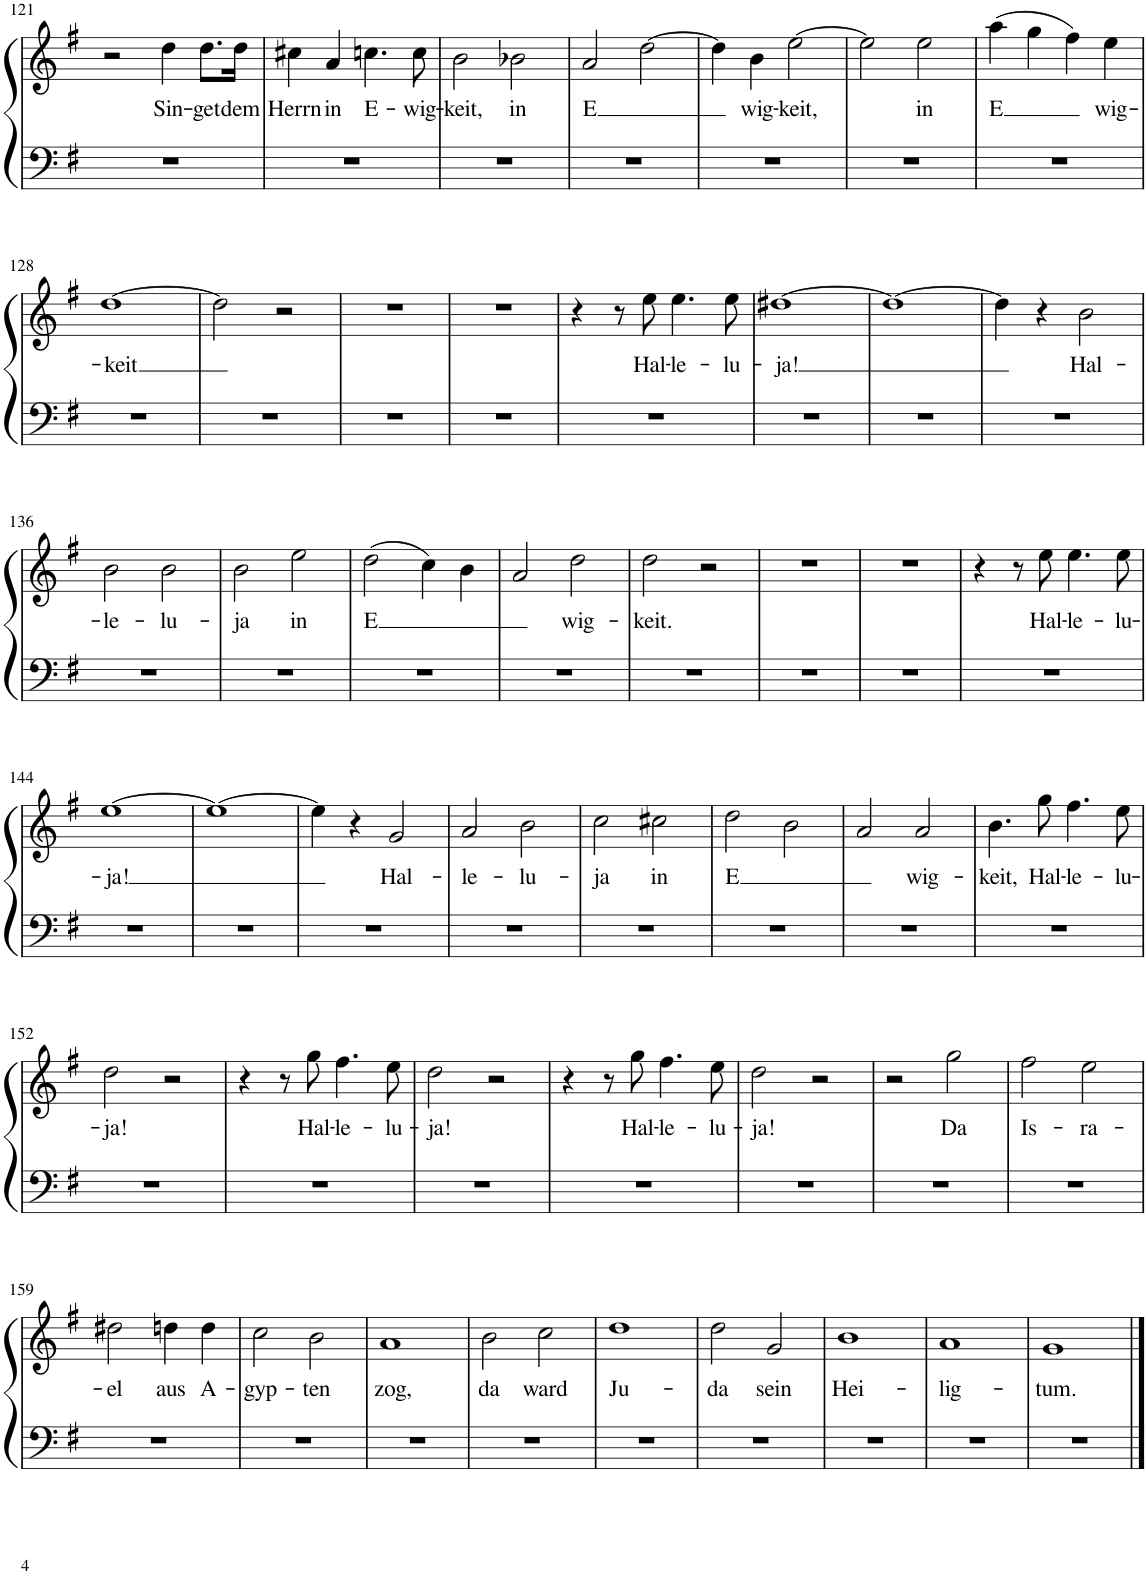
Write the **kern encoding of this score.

**kern	**kern	**text
*part1	*part1	*part1
*staff2	*staff1	*staff1
*I"Piano	*	*
*I'Pno.	*	*
!!LO:PB:g=z
*clefF4	*clefG2	*
*k[f#]	*k[f#]	*
*M2/2	*M2/2	*
*met(c|)	*met(c|)	*
=121	=121	=121
1r	2r	.
!	!	!LO:LY:b
.	4dd\	Sin-
!	!	!LO:LY:b
.	8.dd\L	-get
!	!	!LO:LY:b
.	16dd\Jk	dem
=122	=122	=122
!	!	!LO:LY:b
1r	4cc#X\	Herrn
!	!	!LO:LY:b
.	4a/	in
!	!	!LO:LY:b
.	4.ccn\	E-
!	!	!LO:LY:b
.	8cc\	-wig-
=123	=123	=123
!	!	!LO:LY:b
1r	2b\	-keit,
!	!	!LO:LY:b
.	2b-X\	in
=124	=124	=124
!	!	!LO:LY:b
1r	2a/	-E
.	[2dd\	.
=125	=125	=125
1r	4dd\]	.
!	!	!LO:LY:b
.	4b\	wig-
!	!	!LO:LY:b
.	[2ee\	-keit,
=126	=126	=126
1r	2ee\]	.
!	!	!LO:LY:b
.	2ee\	in
=127	=127	=127
!	!	!LO:LY:b
1r	(4aa\	E
.	4gg\	.
.	4ff#\)	.
!	!	!LO:LY:b
.	4ee\	wig-
!!LO:LB:g=z
=128	=128	=128
!	!	!LO:LY:b
1r	[1dd	-keit
=129	=129	=129
1r	2dd\]	.
.	2r	.
=130	=130	=130
1r	1r	.
=131	=131	=131
1r	1r	.
=132	=132	=132
1r	4r	.
.	8r	.
!	!	!LO:LY:b
.	8ee\	Hal-
!	!	!LO:LY:b
.	4.ee\	-le-
!	!	!LO:LY:b
.	8ee\	-lu-
=133	=133	=133
!	!	!LO:LY:b
1r	[1dd#X	-ja!
=134	=134	=134
1r	1dd#_	.
=135	=135	=135
1r	4dd#\]	.
.	4r	.
!	!	!LO:LY:b
.	2b\	Hal-
!!LO:LB:g=z
=136	=136	=136
!	!	!LO:LY:b
1r	2b\	-le-
!	!	!LO:LY:b
.	2b\	-lu-
=137	=137	=137
!	!	!LO:LY:b
1r	2b\	-ja
!	!	!LO:LY:b
.	2ee\	in
=138	=138	=138
!	!	!LO:LY:b
1r	(2dd\	E
.	4cc\)	.
.	4b\	.
=139	=139	=139
1r	2a/	.
!	!	!LO:LY:b
.	2dd\	wig-
=140	=140	=140
!	!	!LO:LY:b
1r	2dd\	-keit.
.	2r	.
=141	=141	=141
1r	1r	.
=142	=142	=142
1r	1r	.
=143	=143	=143
1r	4r	.
.	8r	.
!	!	!LO:LY:b
.	8ee\	Hal-
!	!	!LO:LY:b
.	4.ee\	-le-
!	!	!LO:LY:b
.	8ee\	-lu-
!!LO:LB:g=z
=144	=144	=144
!	!	!LO:LY:b
1r	[1ee	-ja!
=145	=145	=145
1r	1ee_	.
=146	=146	=146
1r	4ee\]	.
.	4r	.
!	!	!LO:LY:b
.	2g/	Hal-
=147	=147	=147
!	!	!LO:LY:b
1r	2a/	-le-
!	!	!LO:LY:b
.	2b\	-lu-
=148	=148	=148
!	!	!LO:LY:b
1r	2cc\	-ja
!	!	!LO:LY:b
.	2cc#X\	in
=149	=149	=149
!	!	!LO:LY:b
1r	2dd\	E
.	2b\	.
=150	=150	=150
1r	2a/	.
!	!	!LO:LY:b
.	2a/	wig-
=151	=151	=151
!	!	!LO:LY:b
1r	4.b\	-keit,
!	!	!LO:LY:b
.	8gg\	Hal-
!	!	!LO:LY:b
.	4.ff#\	-le-
!	!	!LO:LY:b
.	8ee\	-lu-
!!LO:LB:g=z
=152	=152	=152
!	!	!LO:LY:b
1r	2dd\	-ja!
.	2r	.
=153	=153	=153
1r	4r	.
.	8r	.
!	!	!LO:LY:b
.	8gg\	Hal-
!	!	!LO:LY:b
.	4.ff#\	-le-
!	!	!LO:LY:b
.	8ee\	-lu-
=154	=154	=154
!	!	!LO:LY:b
1r	2dd\	-ja!
.	2r	.
=155	=155	=155
1r	4r	.
.	8r	.
!	!	!LO:LY:b
.	8gg\	Hal-
!	!	!LO:LY:b
.	4.ff#\	-le-
!	!	!LO:LY:b
.	8ee\	-lu-
=156	=156	=156
!	!	!LO:LY:b
1r	2dd\	-ja!
.	2r	.
=157	=157	=157
1r	2r	.
!	!	!LO:LY:b
.	2gg\	Da
=158	=158	=158
!	!	!LO:LY:b
1r	2ff#\	Is-
!	!	!LO:LY:b
.	2ee\	-ra-
!!LO:LB:g=z
=159	=159	=159
!	!	!LO:LY:b
1r	2dd#X\	-el
!	!	!LO:LY:b
.	4ddn\	aus
!	!	!LO:LY:b
.	4dd\	A-
=160	=160	=160
!	!	!LO:LY:b
1r	2cc\	-gyp-
!	!	!LO:LY:b
.	2b\	-ten
=161	=161	=161
!	!	!LO:LY:b
1r	1a	zog,
=162	=162	=162
!	!	!LO:LY:b
1r	2b\	da
!	!	!LO:LY:b
.	2cc\	ward
=163	=163	=163
!	!	!LO:LY:b
1r	1dd	Ju-
=164	=164	=164
!	!	!LO:LY:b
1r	2dd\	-da
!	!	!LO:LY:b
.	2g/	sein
=165	=165	=165
!	!	!LO:LY:b
1r	1b	Hei-
=166	=166	=166
!	!	!LO:LY:b
1r	1a	-lig-
=167	=167	=167
!	!	!LO:LY:b
1r	1g	-tum.
==	==	==
*-	*-	*-
